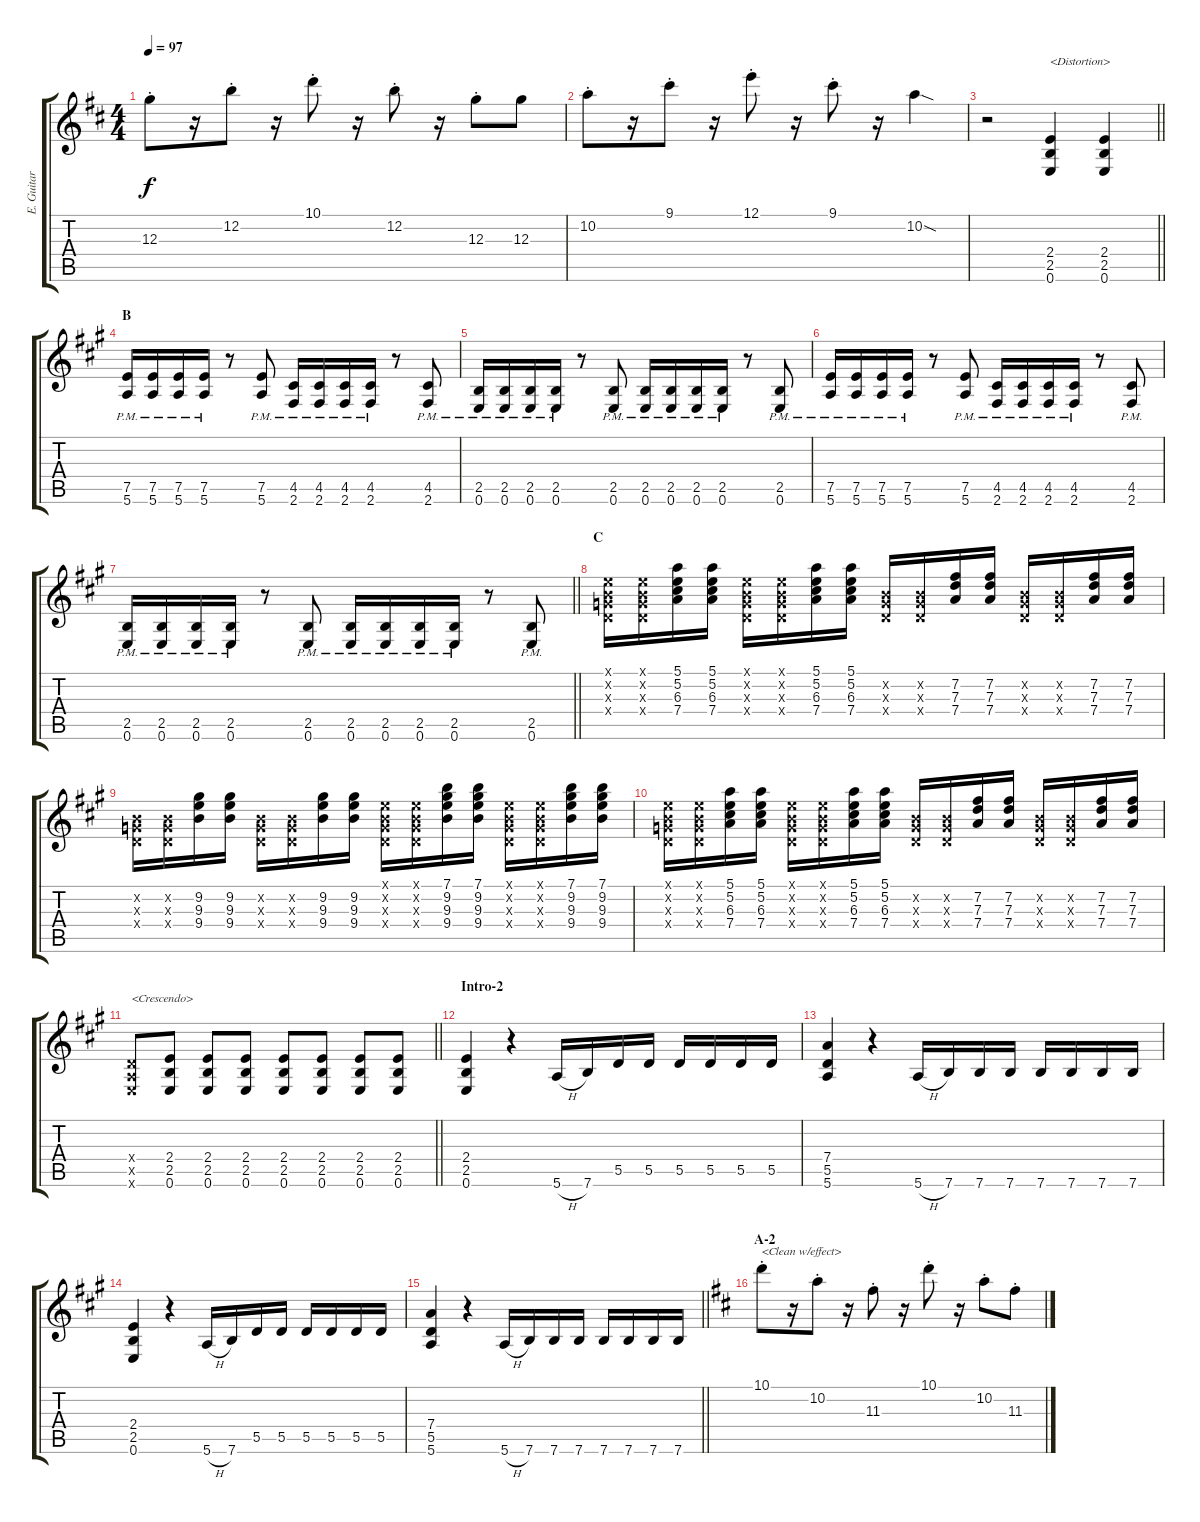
\track ("E. Guitar III" "E. Guitar ") {instrument overdrivenguitar}
\staff {score tabs}
\tuning (E4 B3 G3 D3 A2 E2) {hide}
\ts (4 4)
\tempo 97
\clef g2
\ks d
12.3{st}.8{dy f} r.16 12.2{st}.8 r.16 10.1{st}.8 r.16 12.2{st}.8 r.16 12.3{st}.8 12.3.8 |
10.2{st}.8 r.16 9.1{st}.8 r.16 12.1{st}.8 r.16 9.1{st}.8 r.16 10.2{sod}.4 |
\barLineRight lightlight
r.2 (2.4 2.5 0.6).4{txt "<Distortion>" instrument overdrivenguitar} (2.4 2.5 0.6).4 |
\section ("" "B")
\ks a
(7.5{pm} 5.6{pm}).16 (7.5{pm} 5.6{pm}).16 (7.5{pm} 5.6{pm}).16 (7.5{pm} 5.6{pm}).16 r.8 (7.5{pm} 5.6{pm}).8 (4.5{pm} 2.6{pm}).16 (4.5{pm} 2.6{pm}).16 (4.5{pm} 2.6{pm}).16 (4.5{pm} 2.6{pm}).16 r.8 (4.5{pm} 2.6{pm}).8 |
(2.5{pm} 0.6{pm}).16 (2.5{pm} 0.6{pm}).16 (2.5{pm} 0.6{pm}).16 (2.5{pm} 0.6{pm}).16 r.8 (2.5{pm} 0.6{pm}).8 (2.5{pm} 0.6{pm}).16 (2.5{pm} 0.6{pm}).16 (2.5{pm} 0.6{pm}).16 (2.5{pm} 0.6{pm}).16 r.8 (2.5{pm} 0.6{pm}).8 |
(7.5{pm} 5.6{pm}).16 (7.5{pm} 5.6{pm}).16 (7.5{pm} 5.6{pm}).16 (7.5{pm} 5.6{pm}).16 r.8 (7.5{pm} 5.6{pm}).8 (4.5{pm} 2.6{pm}).16 (4.5{pm} 2.6{pm}).16 (4.5{pm} 2.6{pm}).16 (4.5{pm} 2.6{pm}).16 r.8 (4.5{pm} 2.6{pm}).8 |
\barLineRight lightlight
(2.5{pm} 0.6{pm}).16 (2.5{pm} 0.6{pm}).16 (2.5{pm} 0.6{pm}).16 (2.5{pm} 0.6{pm}).16 r.8 (2.5{pm} 0.6{pm}).8 (2.5{pm} 0.6{pm}).16 (2.5{pm} 0.6{pm}).16 (2.5{pm} 0.6{pm}).16 (2.5{pm} 0.6{pm}).16 r.8 (2.5{pm} 0.6{pm}).8 |
\section ("" "C")
(0.1{x} 0.2{x} 0.3{x} 0.4{x}).16 (0.1{x} 0.2{x} 0.3{x} 0.4{x}).16 (5.1 5.2 6.3 7.4).16 (5.1 5.2 6.3 7.4).16 (0.1{x} 0.2{x} 0.3{x} 0.4{x}).16 (0.1{x} 0.2{x} 0.3{x} 0.4{x}).16 (5.1 5.2 6.3 7.4).16 (5.1 5.2 6.3 7.4).16 (0.2{x} 0.3{x} 0.4{x}).16 (0.2{x} 0.3{x} 0.4{x}).16 (7.2 7.3 7.4).16 (7.2 7.3 7.4).16 (0.2{x} 0.3{x} 0.4{x}).16 (0.2{x} 0.3{x} 0.4{x}).16 (7.2 7.3 7.4).16 (7.2 7.3 7.4).16 |
(0.2{x} 0.3{x} 0.4{x}).16 (0.2{x} 0.3{x} 0.4{x}).16 (9.2 9.3 9.4).16 (9.2 9.3 9.4).16 (0.2{x} 0.3{x} 0.4{x}).16 (0.2{x} 0.3{x} 0.4{x}).16 (9.2 9.3 9.4).16 (9.2 9.3 9.4).16 (0.1{x} 0.2{x} 0.3{x} 0.4{x}).16 (0.1{x} 0.2{x} 0.3{x} 0.4{x}).16 (7.1 9.2 9.3 9.4).16 (7.1 9.2 9.3 9.4).16 (0.1{x} 0.2{x} 0.3{x} 0.4{x}).16 (0.1{x} 0.2{x} 0.3{x} 0.4{x}).16 (7.1 9.2 9.3 9.4).16 (7.1 9.2 9.3 9.4).16 |
(0.1{x} 0.2{x} 0.3{x} 0.4{x}).16 (0.1{x} 0.2{x} 0.3{x} 0.4{x}).16 (5.1 5.2 6.3 7.4).16 (5.1 5.2 6.3 7.4).16 (0.1{x} 0.2{x} 0.3{x} 0.4{x}).16 (0.1{x} 0.2{x} 0.3{x} 0.4{x}).16 (5.1 5.2 6.3 7.4).16 (5.1 5.2 6.3 7.4).16 (0.2{x} 0.3{x} 0.4{x}).16 (0.2{x} 0.3{x} 0.4{x}).16 (7.2 7.3 7.4).16 (7.2 7.3 7.4).16 (0.2{x} 0.3{x} 0.4{x}).16 (0.2{x} 0.3{x} 0.4{x}).16 (7.2 7.3 7.4).16 (7.2 7.3 7.4).16 |
\barLineRight lightlight
(0.4{x} 0.5{x} 0.6{x}).8{txt "<Crescendo>"} (2.4 2.5 0.6).8 (2.4 2.5 0.6).8 (2.4 2.5 0.6).8 (2.4 2.5 0.6).8 (2.4 2.5 0.6).8 (2.4 2.5 0.6).8 (2.4 2.5 0.6).8 |
\section ("" "Intro-2")
(2.4 2.5 0.6).4 r.4 5.6{h}.16 7.6.16 5.5.16 5.5.16 5.5.16 5.5.16 5.5.16 5.5.16 |
(7.4 5.5 5.6).4 r.4 5.6{h}.16 7.6.16 7.6.16 7.6.16 7.6.16 7.6.16 7.6.16 7.6.16 |
(2.4 2.5 0.6).4 r.4 5.6{h}.16 7.6.16 5.5.16 5.5.16 5.5.16 5.5.16 5.5.16 5.5.16 |
\barLineRight lightlight
(7.4 5.5 5.6).4 r.4 5.6{h}.16 7.6.16 7.6.16 7.6.16 7.6.16 7.6.16 7.6.16 7.6.16 |
\section ("" "A-2")
\ks d
10.1{st}.8{txt "<Clean w/effect>" instrument electricguitarjazz} r.16 10.2{st}.8 r.16 11.3{st}.8 r.16 10.1{st}.8 r.16 10.2{st}.8 11.3{st}.8
